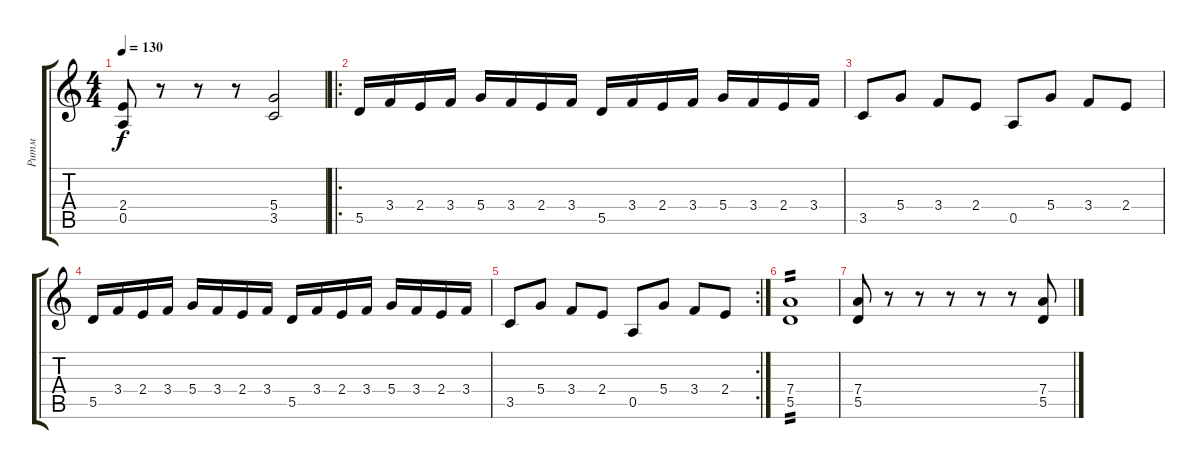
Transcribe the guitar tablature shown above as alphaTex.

\track ("Ритм" "Ритм") {instrument distortionguitar}
\staff {score tabs}
\tuning (E4 B3 G3 D3 A2 E2) {hide}
\ts (4 4)
\tempo 130
\clef g2
\ks c
(2.4 0.5).8{dy f} r.8 r.8 r.8 (5.4 3.5).2 |
\ro
5.5.16 3.4.16 2.4.16 3.4.16 5.4.16 3.4.16 2.4.16 3.4.16 5.5.16 3.4.16 2.4.16 3.4.16 5.4.16 3.4.16 2.4.16 3.4.16 |
3.5.8 5.4.8 3.4.8 2.4.8 0.5.8 5.4.8 3.4.8 2.4.8 |
5.5.16 3.4.16 2.4.16 3.4.16 5.4.16 3.4.16 2.4.16 3.4.16 5.5.16 3.4.16 2.4.16 3.4.16 5.4.16 3.4.16 2.4.16 3.4.16 |
\rc 2
3.5.8 5.4.8 3.4.8 2.4.8 0.5.8 5.4.8 3.4.8 2.4.8 |
(7.4 5.5).1{tp 2} |
(7.4 5.5).8 r.8 r.8 r.8 r.8 r.8 (7.4 5.5).8
